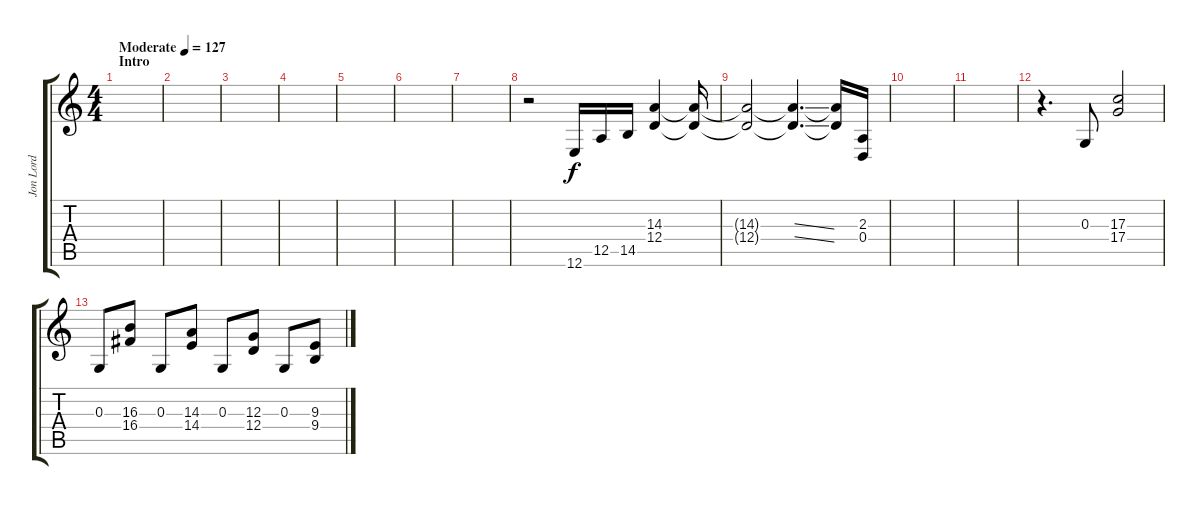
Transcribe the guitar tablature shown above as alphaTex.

\track ("Jon Lord" "Jon Lord") {instrument drawbarorgan}
\staff {score tabs}
\tuning (E4 B3 G3 D3 A2 E2) {hide}
\ts (4 4)
\section ("" "Intro")
\tempo (127 "Moderate")
\clef g2
\ks c
|
|
|
|
|
|
|
r.2 12.6.16 12.5.16 14.5.16 (14.3 12.4).4 (14.3{t} 12.4{t}).16 |
(14.3{t} 12.4{t}).2 (14.3{ss t} 12.4{ss t}).4{d} (14.3{t} 12.4{t}).16 (2.3 0.4).16 |
|
|
r.4{d} 0.3.8 (17.3 17.4).2 |
0.3.8 (16.3 16.4).8 0.3.8 (14.3 14.4).8 0.3.8 (12.3 12.4).8 0.3.8 (9.3 9.4).8
